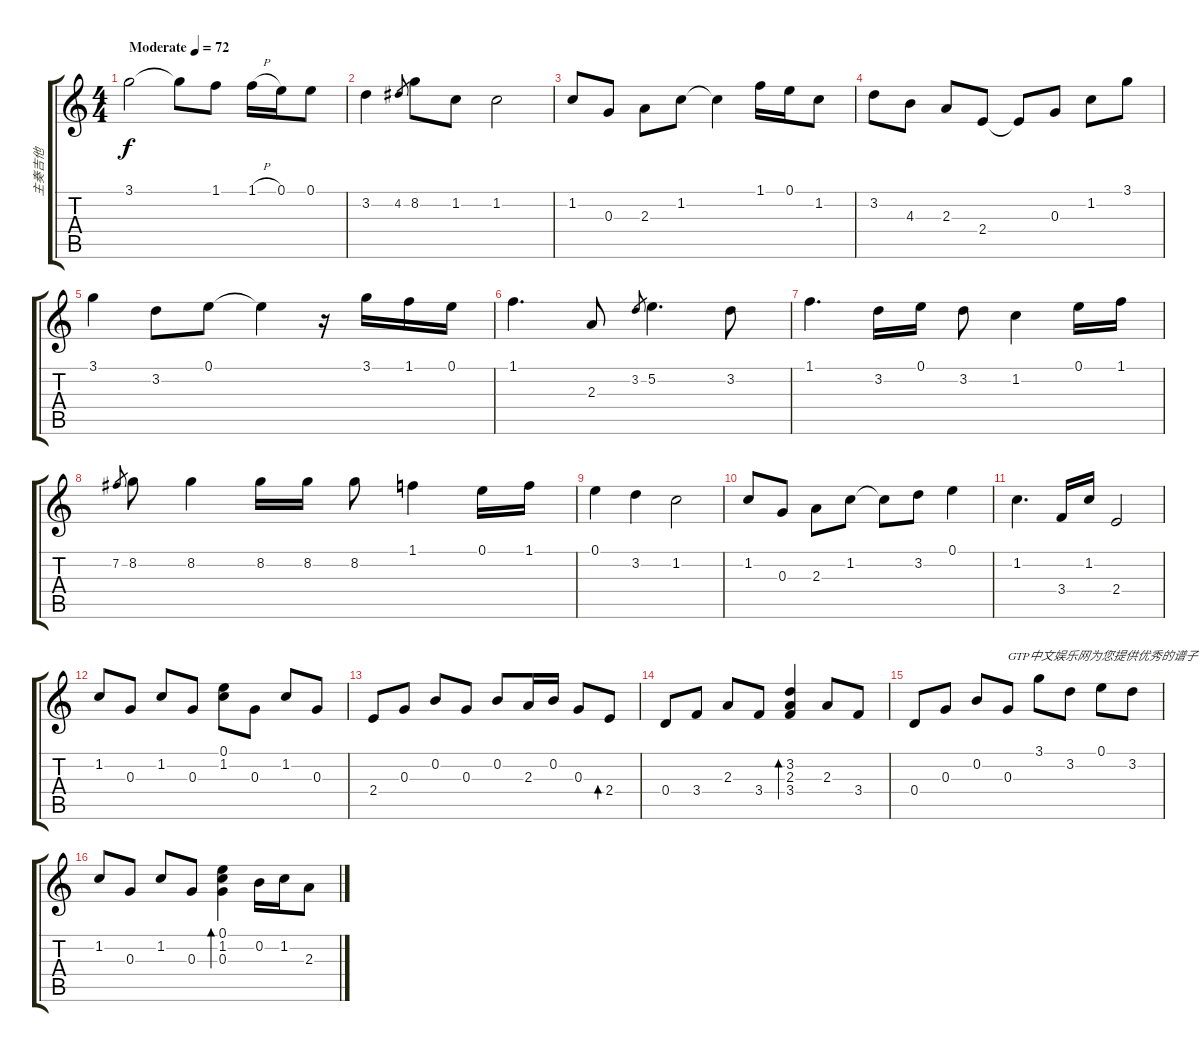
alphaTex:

\track ("主奏吉他" "主奏吉他") {instrument acousticguitarsteel}
\staff {score tabs}
\tuning (E4 B3 G3 D3 A2 E2) {hide}
\ts (4 4)
\tempo (72 "Moderate")
\clef g2
\ks c
3.1.2{dy f instrument acousticguitarsteel} 3.1{t}.8 1.1.8 1.1{h}.16 0.1.16 0.1.8 |
3.2.4 4.2.8{gr} 8.2.8 1.2.8 1.2.2 |
1.2.8 0.3.8 2.3.8 1.2.8 1.2{t}.4 1.1.16 0.1.16 1.2.8 |
3.2.8 4.3.8 2.3.8 2.4.8 2.4{t}.8 0.3.8 1.2.8 3.1.8 |
3.1.4 3.2.8 0.1.8 0.1{t}.4 r.16 3.1.16 1.1.16 0.1.16 |
1.1.4{d} 2.3.8 3.2.8{gr} 5.2.4{d} 3.2.8 |
1.1.4{d} 3.2.16 0.1.16 3.2.8 1.2.4 0.1.16 1.1.16 |
7.2.8{gr} 8.2.8 8.2.4 8.2.16 8.2.16 8.2.8 1.1.4 0.1.16 1.1.16 |
0.1.4 3.2.4 1.2.2 |
1.2.8 0.3.8 2.3.8 1.2.8 1.2{t}.8 3.2.8 0.1.4 |
1.2.4{d} 3.4.16 1.2.16 2.4.2 |
1.2.8 0.3.8 1.2.8 0.3.8 (0.1 1.2).8 0.3.8 1.2.8 0.3.8 |
2.4.8 0.3.8 0.2.8 0.3.8 0.2.8 2.3.16 0.2.16 0.3.8 2.4.8{bd 60} |
0.4.8 3.4.8 2.3.8 3.4.8 (3.2 2.3 3.4).4{bd 480} 2.3.8 3.4.8 |
0.4.8 0.3.8 0.2.8 0.3.8{txt "GTP中文娱乐网为您提供优秀的谱子"} 3.1.8 3.2.8 0.1.8 3.2.8 |
1.2.8 0.3.8 1.2.8 0.3.8 (0.1 1.2 0.3).4{bd 480} 0.2.16 1.2.16 2.3.8
